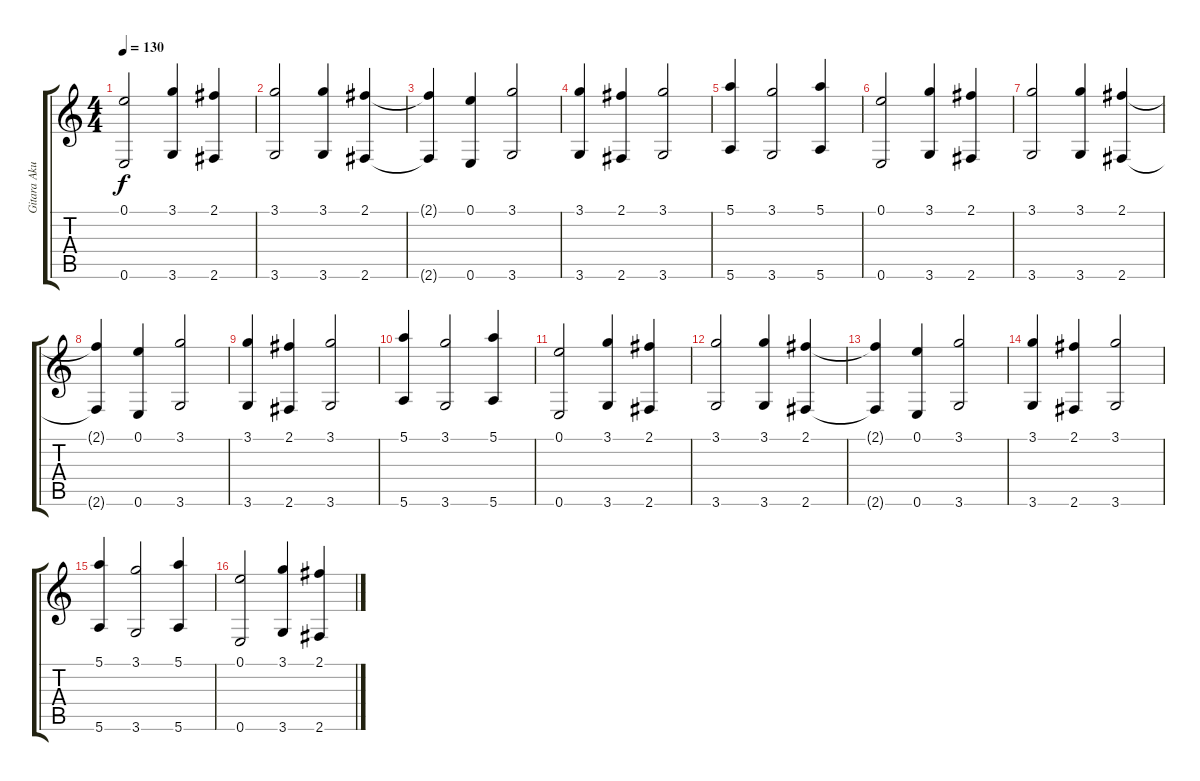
\track ("Gitara Akustyczna 1" "Gitara Aku") {instrument acousticguitarnylon}
\staff {score tabs}
\tuning (E4 B3 G3 D3 A2 E2) {hide}
\ts (4 4)
\tempo 130
\clef g2
\ks c
(0.1 0.6).2{dy f instrument acousticguitarnylon} (3.1 3.6).4 (2.1 2.6).4 |
(3.1 3.6).2 (3.1 3.6).4 (2.1 2.6).4 |
(2.1{t} 2.6{t}).4 (0.1 0.6).4 (3.1 3.6).2 |
(3.1 3.6).4 (2.1 2.6).4 (3.1 3.6).2 |
(5.1 5.6).4 (3.1 3.6).2 (5.1 5.6).4 |
(0.1 0.6).2 (3.1 3.6).4 (2.1 2.6).4 |
(3.1 3.6).2 (3.1 3.6).4 (2.1 2.6).4 |
(2.1{t} 2.6{t}).4 (0.1 0.6).4 (3.1 3.6).2 |
(3.1 3.6).4 (2.1 2.6).4 (3.1 3.6).2 |
(5.1 5.6).4 (3.1 3.6).2 (5.1 5.6).4 |
(0.1 0.6).2 (3.1 3.6).4 (2.1 2.6).4 |
(3.1 3.6).2 (3.1 3.6).4 (2.1 2.6).4 |
(2.1{t} 2.6{t}).4 (0.1 0.6).4 (3.1 3.6).2 |
(3.1 3.6).4 (2.1 2.6).4 (3.1 3.6).2 |
(5.1 5.6).4 (3.1 3.6).2 (5.1 5.6).4 |
(0.1 0.6).2 (3.1 3.6).4 (2.1 2.6).4
